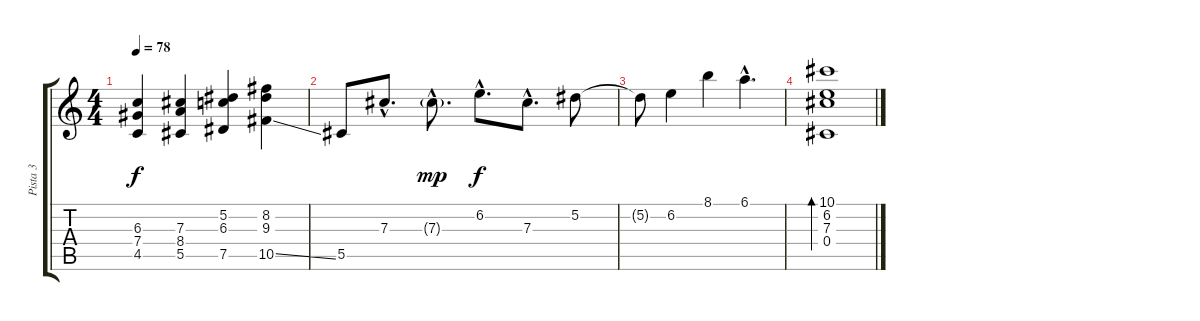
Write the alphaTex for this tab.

\track ("Pista 3" "Pista 3") {instrument acousticguitarsteel}
\staff {score tabs}
\tuning (Eb4 Bb3 Gb3 Db3 Ab2 Eb2) {hide}
\ts (4 4)
\tempo 78
\clef g2
\ks c
(6.3 7.4 4.5).4{dy f} (7.3 8.4 5.5).4 (5.2 6.3 7.5).4 (8.2 9.3 10.5{ss}).4 |
5.5.8 7.3{hac}.8{d} 7.3{g hac}.8{d dy mp} 6.2{hac}.8{d dy f} 7.3{hac}.8{d} 5.2.8 |
5.2{t}.8 6.2.4 8.1.4 6.1{hac}.4{d} |
(10.1 6.2 7.3 0.4).1{bd 480}
